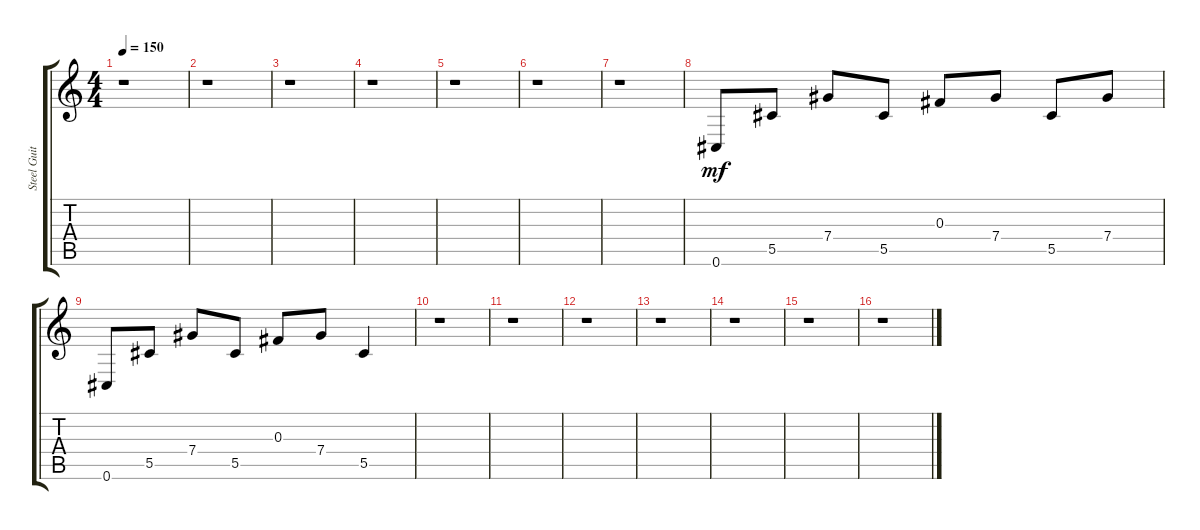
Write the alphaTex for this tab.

\track ("Steel Guitar" "Steel Guit") {instrument distortionguitar}
\staff {score tabs}
\tuning (Eb4 Bb3 Gb3 Db3 Ab2 Db2) {hide}
\ts (4 4)
\tempo 150
\clef g2
\ks c
r.1{dy mf} |
r.1 |
r.1 |
r.1 |
r.1 |
r.1 |
r.1 |
0.6.8 5.5.8 7.4.8 5.5.8 0.3.8 7.4.8 5.5.8 7.4.8 |
0.6.8 5.5.8 7.4.8 5.5.8 0.3.8 7.4.8 5.5.4 |
r.1 |
r.1 |
r.1 |
r.1 |
r.1 |
r.1 |
r.1
